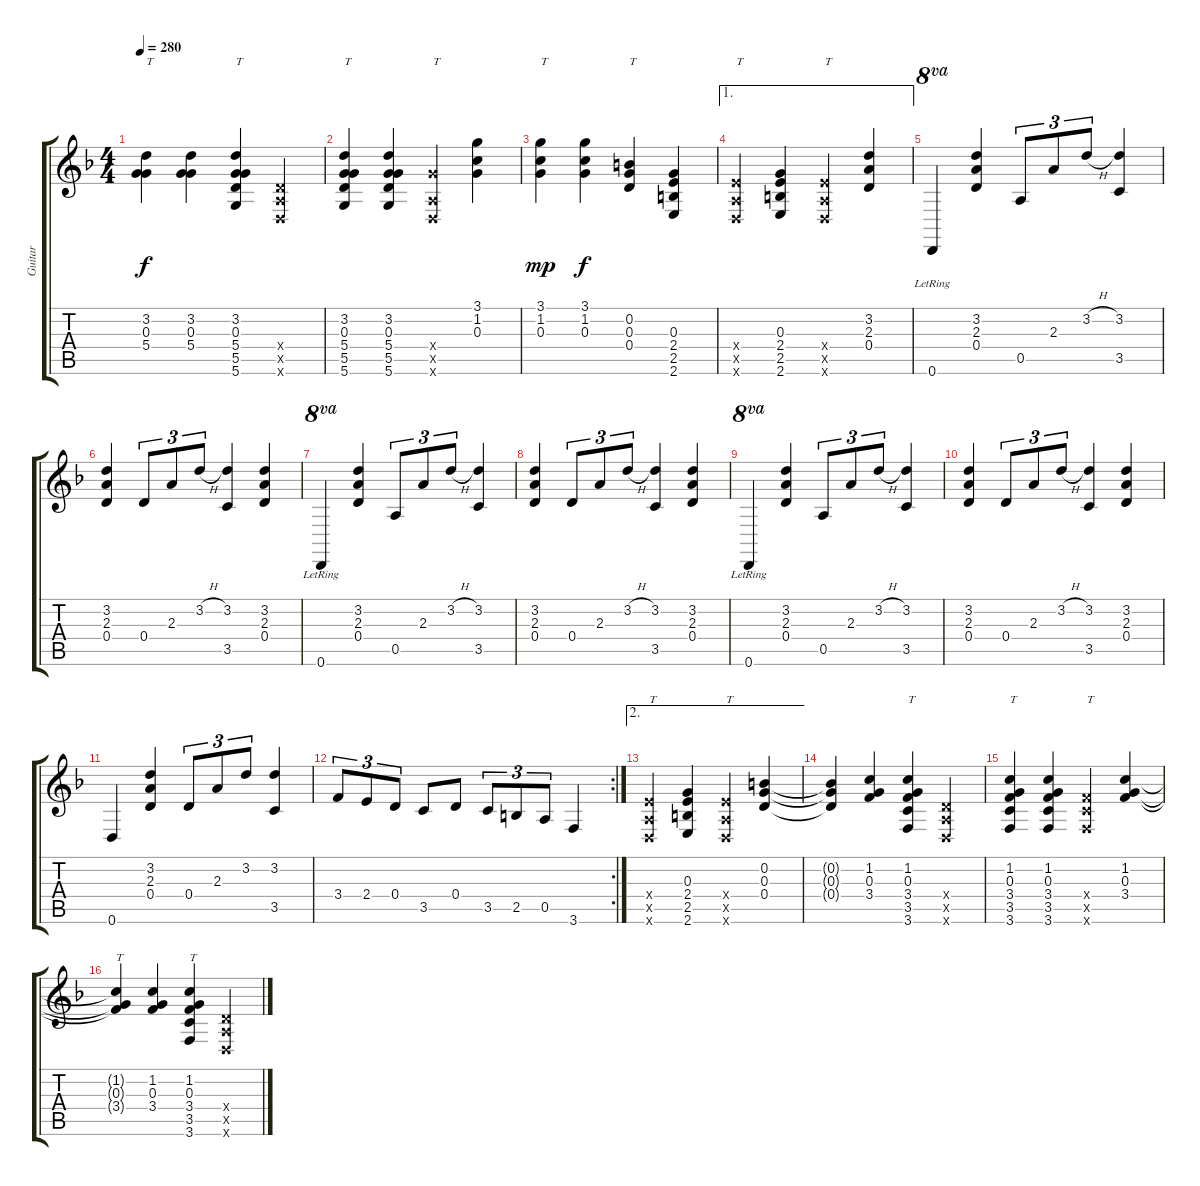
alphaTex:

\track ("Guitar" "Guitar") {instrument acousticguitarsteel}
\staff {score tabs}
\tuning (E4 B3 G3 D3 A2 D2) {hide}
\ts (4 4)
\tempo 280
\clef g2
\ks f
(3.2{t} 0.3{t} 5.4{t}).4{txt "T" dy f} (3.2 0.3 5.4).4 (3.2 0.3 5.4 5.5 5.6).4{txt "T"} (0.4{x} 0.5{x} 0.6{x}).4 |
(3.2 0.3 5.4 5.5 5.6).4{txt "T"} (3.2 0.3 5.4 5.5 5.6).4 (5.4{x} 0.5{x} 0.6{x}).4{txt "T"} (3.1 1.2 0.3).4 |
(3.1 1.2 0.3).4{txt "T" dy mp} (3.1 1.2 0.3).4{dy f} (0.2 0.3 0.4).4{txt "T"} (0.3 2.4 2.5 2.6).4 |
\ae 1
(2.4{x} 0.5{x} 0.6{x}).4{txt "T"} (0.3 2.4 2.5 2.6).4 (2.4{x} 0.5{x} 0.6{x}).4{txt "T"} (3.2 2.3 0.4).4 |
0.6{lr}.4{ot 8va} (3.2 2.3 0.4).4 0.5.8{tu (3 2)} 2.3.8{tu (3 2)} 3.2{h}.8{tu (3 2)} (3.2 3.5).4 |
(3.2 2.3 0.4).4 0.4.8{tu (3 2)} 2.3.8{tu (3 2)} 3.2{h}.8{tu (3 2)} (3.2 3.5).4 (3.2 2.3 0.4).4 |
0.6{lr}.4{ot 8va} (3.2 2.3 0.4).4 0.5.8{tu (3 2)} 2.3.8{tu (3 2)} 3.2{h}.8{tu (3 2)} (3.2 3.5).4 |
(3.2 2.3 0.4).4 0.4.8{tu (3 2)} 2.3.8{tu (3 2)} 3.2{h}.8{tu (3 2)} (3.2 3.5).4 (3.2 2.3 0.4).4 |
0.6{lr}.4{ot 8va} (3.2 2.3 0.4).4 0.5.8{tu (3 2)} 2.3.8{tu (3 2)} 3.2{h}.8{tu (3 2)} (3.2 3.5).4 |
(3.2 2.3 0.4).4 0.4.8{tu (3 2)} 2.3.8{tu (3 2)} 3.2{h}.8{tu (3 2)} (3.2 3.5).4 (3.2 2.3 0.4).4 |
0.6.4 (3.2 2.3 0.4).4 0.4.8{tu (3 2)} 2.3.8{tu (3 2)} 3.2.8{tu (3 2)} (3.2 3.5).4 |
\rc 2
3.4.8{tu (3 2)} 2.4.8{tu (3 2)} 0.4.8{tu (3 2)} 3.5.8 0.4.8 3.5.8{tu (3 2)} 2.5.8{tu (3 2)} 0.5.8{tu (3 2)} 3.6.4 |
\ae 2
(2.4{x} 0.5{x} 0.6{x}).4{txt "T"} (0.3 2.4 2.5 2.6).4 (2.4{x} 0.5{x} 0.6{x}).4{txt "T"} (0.2 0.3 0.4).4 |
(0.2{t} 0.3{t} 0.4{t}).4 (1.2 0.3 3.4).4 (1.2 0.3 3.4 3.5 3.6).4{txt "T"} (0.4{x} 0.5{x} 0.6{x}).4 |
(1.2 0.3 3.4 3.5 3.6).4{txt "T"} (1.2 0.3 3.4 3.5 3.6).4 (3.4{x} 3.5{x} 3.6{x}).4{txt "T"} (1.2 0.3 3.4).4 |
(1.2{t} 0.3{t} 3.4{t}).4{txt "T"} (1.2 0.3 3.4).4 (1.2 0.3 3.4 3.5 3.6).4{txt "T"} (0.4{x} 0.5{x} 0.6{x}).4
